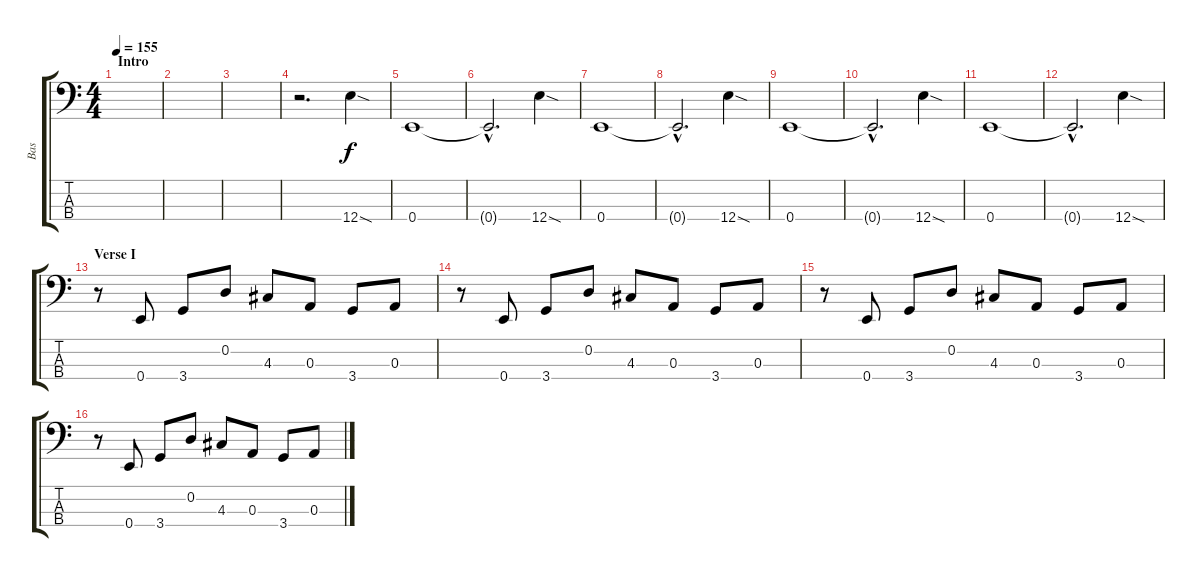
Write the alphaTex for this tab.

\track ("Bas" "Bas") {instrument electricbassfinger}
\staff {score tabs}
\tuning (G2 D2 A1 E1) {hide}
\ts (4 4)
\section ("" "Intro")
\tempo 155
\clef f4
\ks c
|
|
|
r.2{d} 12.4{sod}.4 |
0.4.1 |
0.4{hac t}.2{d} 12.4{sod}.4 |
0.4.1 |
0.4{hac t}.2{d} 12.4{sod}.4 |
0.4.1 |
0.4{hac t}.2{d} 12.4{sod}.4 |
0.4.1 |
0.4{hac t}.2{d} 12.4{sod}.4 |
\section ("" "Verse I")
r.8 0.4.8 3.4.8 0.2.8 4.3.8 0.3.8 3.4.8 0.3.8 |
r.8 0.4.8 3.4.8 0.2.8 4.3.8 0.3.8 3.4.8 0.3.8 |
r.8 0.4.8 3.4.8 0.2.8 4.3.8 0.3.8 3.4.8 0.3.8 |
r.8 0.4.8 3.4.8 0.2.8 4.3.8 0.3.8 3.4.8 0.3.8
